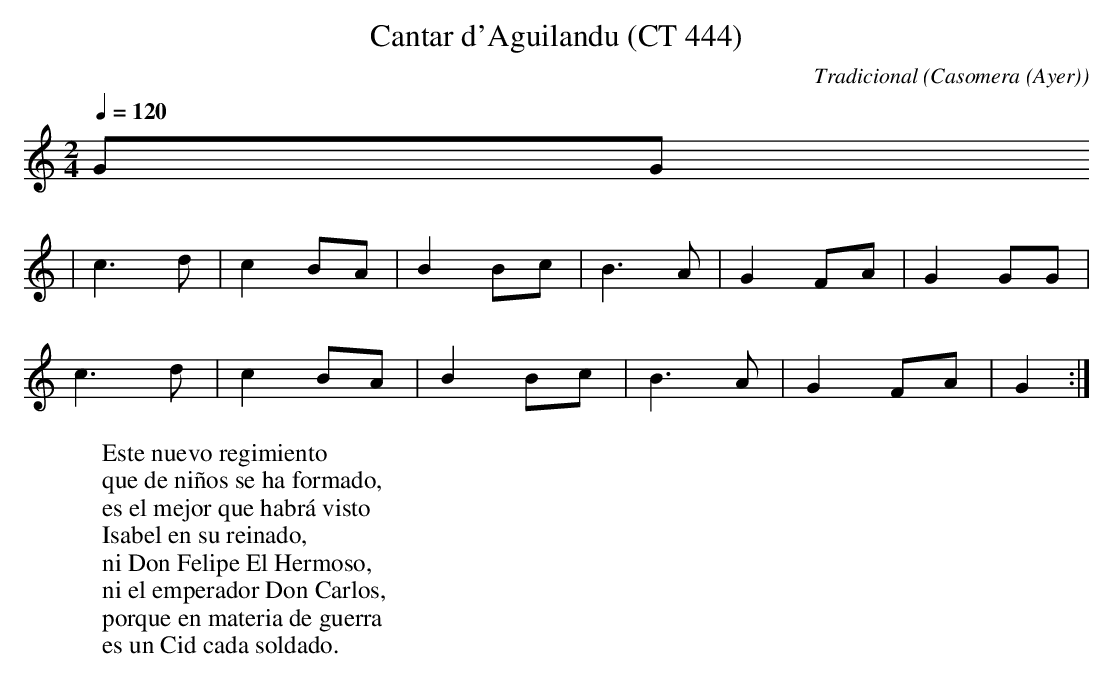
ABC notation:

X:1
T:Cantar d'Aguilandu (CT 444)
C:Tradicional
O:Casomera (Ayer)
M:2/4
L:1/8
Q:1/4=120
W:Este nuevo regimiento
W:que de niños se ha formado,
W:es el mejor que habrá visto
W:Isabel en su reinado,
W:ni Don Felipe El Hermoso,
W:ni el emperador Don Carlos,
W:porque en materia de guerra
W:es un Cid cada soldado.
K:C
GG
|c3 d|c2 BA|B2 Bc|B3 A|G2 FA|G2 GG|
c3 d|c2 BA|B2 Bc|B3 A|G2 FA|G2 :|
